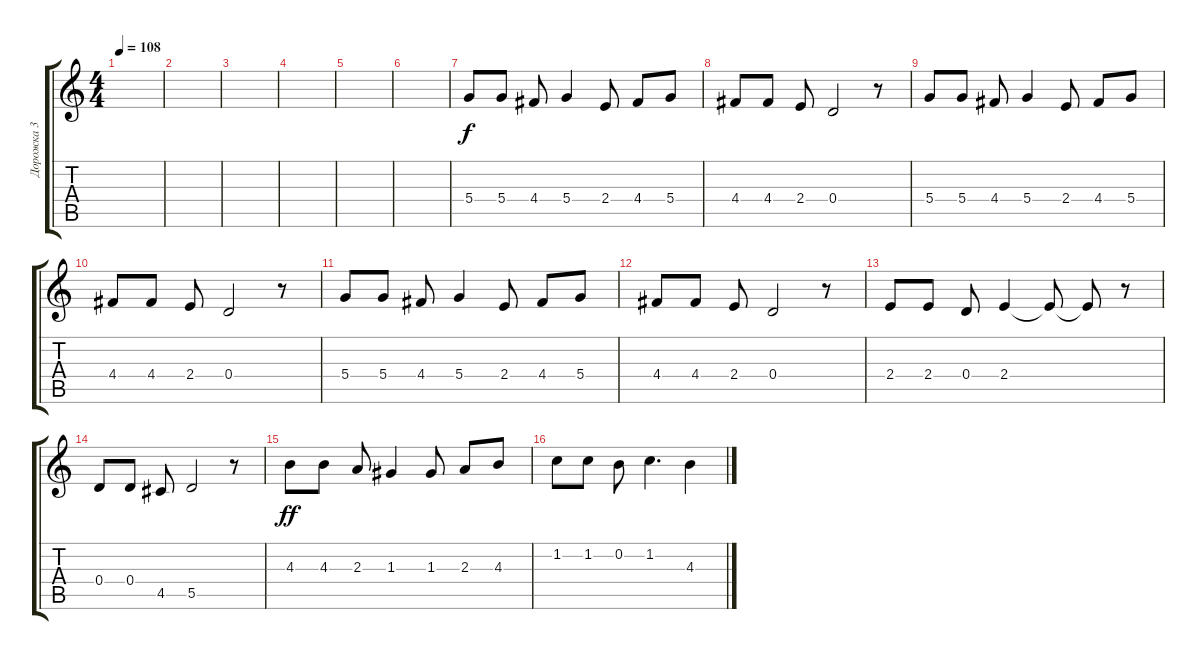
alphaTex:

\track ("Дорожка 3" "Дорожка 3") {instrument electricguitarclean}
\staff {score tabs}
\tuning (E4 B3 G3 D3 A2 E2) {hide}
\ts (4 4)
\tempo 108
\clef g2
\ks c
|
|
|
|
|
|
5.4.8{dy f} 5.4.8 4.4.8 5.4.4 2.4.8 4.4.8 5.4.8 |
4.4.8 4.4.8 2.4.8 0.4.2 r.8 |
5.4.8 5.4.8 4.4.8 5.4.4 2.4.8 4.4.8 5.4.8 |
4.4.8 4.4.8 2.4.8 0.4.2 r.8 |
5.4.8 5.4.8 4.4.8 5.4.4 2.4.8 4.4.8 5.4.8 |
4.4.8 4.4.8 2.4.8 0.4.2 r.8 |
2.4.8 2.4.8 0.4.8 2.4.4 2.4{t}.8 2.4{t}.8 r.8 |
0.4.8 0.4.8 4.5.8 5.5.2 r.8 |
4.3.8{dy ff} 4.3.8 2.3.8 1.3.4 1.3.8 2.3.8 4.3.8 |
1.2.8 1.2.8 0.2.8 1.2.4{d} 4.3.4
